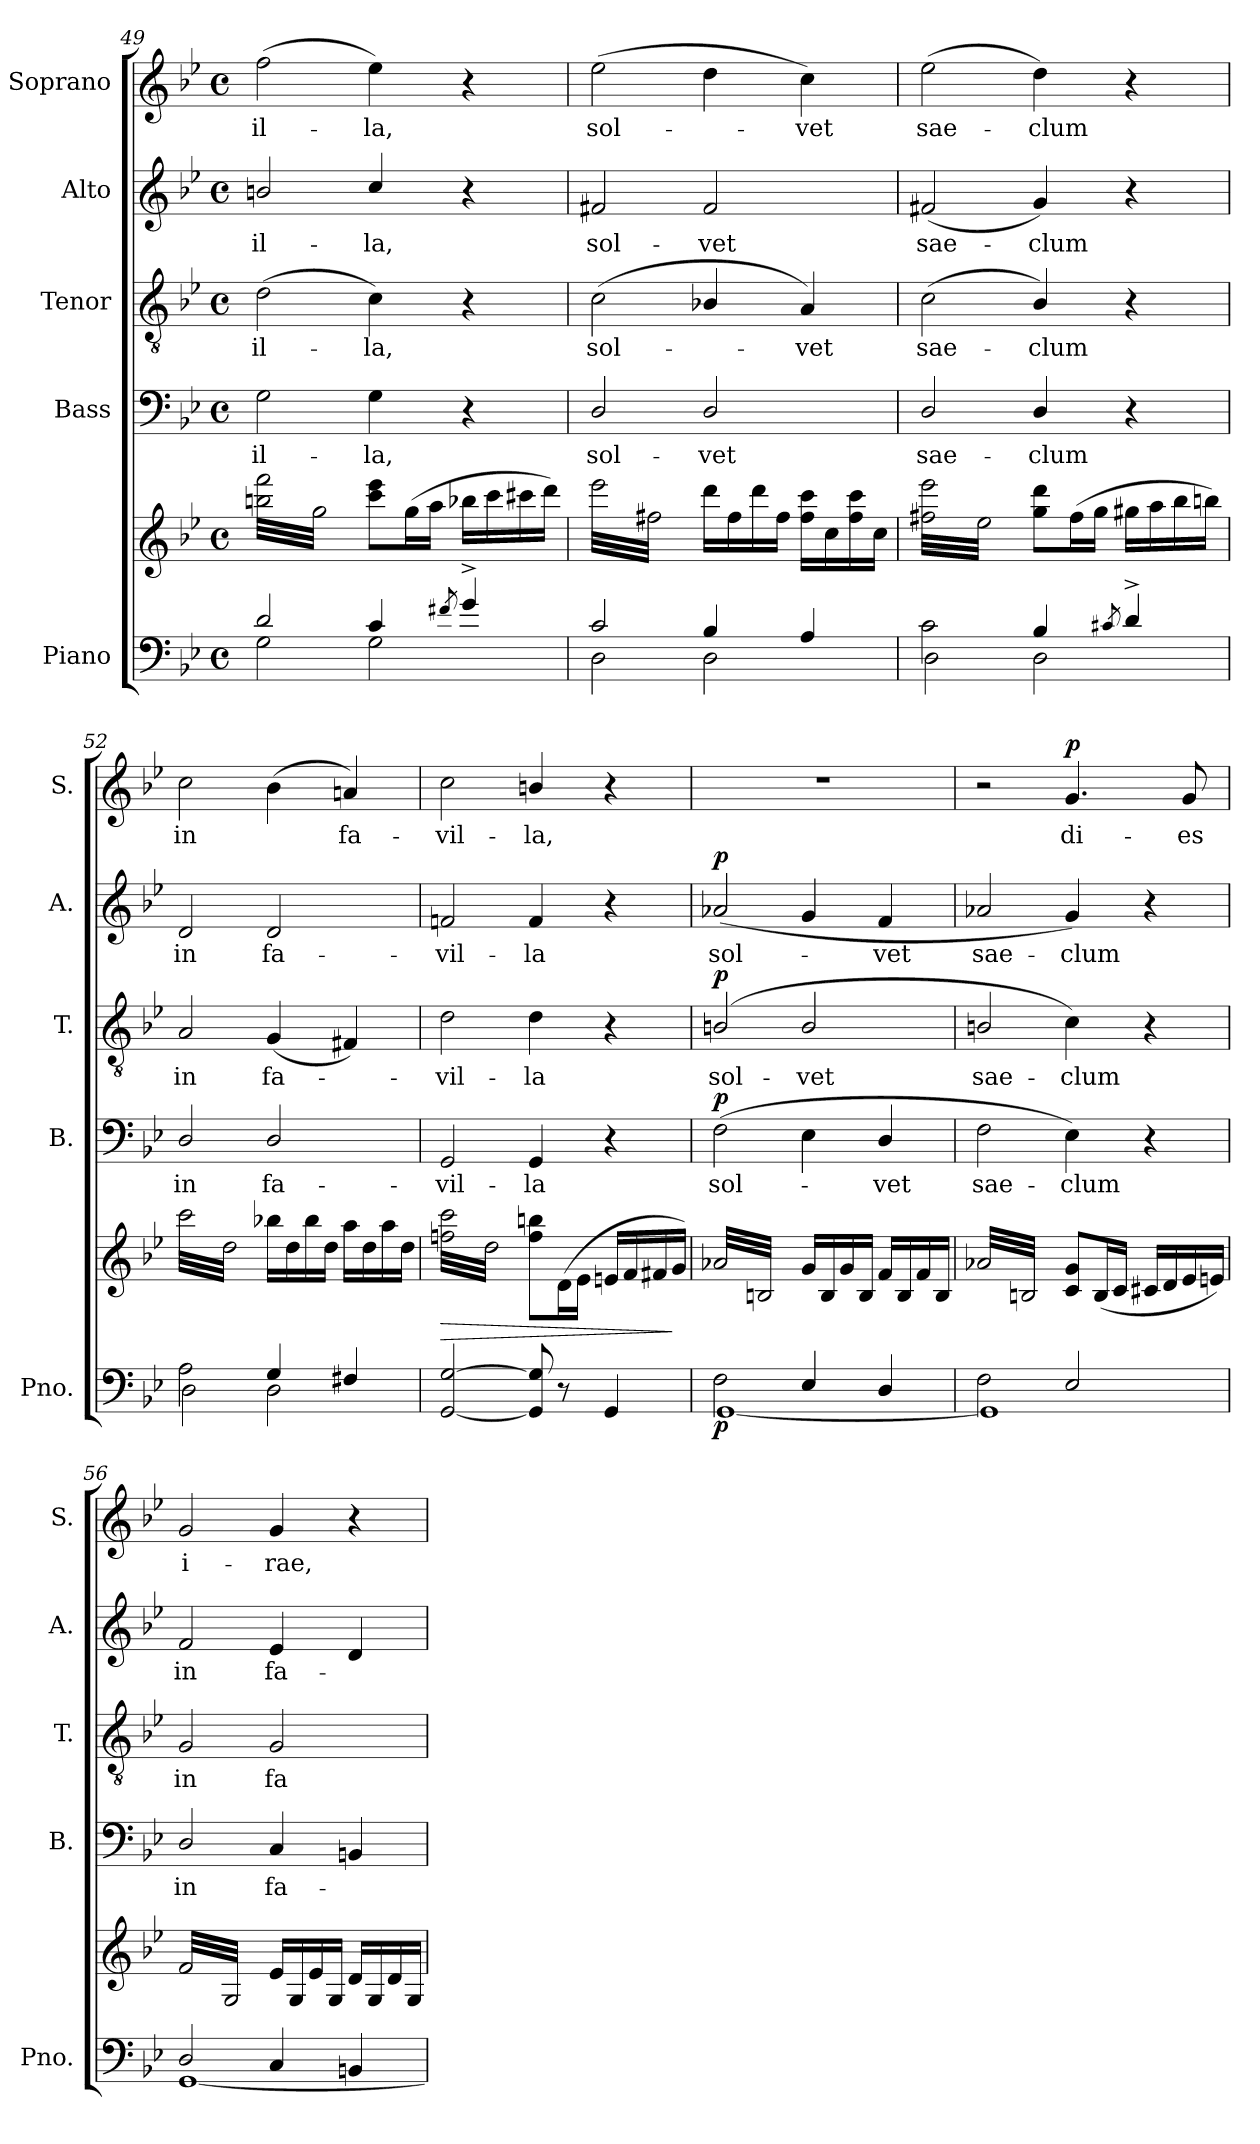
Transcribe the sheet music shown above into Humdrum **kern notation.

**kern	**kern	**dynam	**kern	**text	**dynam	**kern	**text	**dynam	**kern	**text	**dynam	**kern	**text	**dynam
*part5	*part5	*part5	*part4	*part4	*part4	*part3	*part3	*part3	*part2	*part2	*part2	*part1	*part1	*part1
*staff6	*staff5	*staff5/6	*staff4	*staff4	*staff4	*staff3	*staff3	*staff3	*staff2	*staff2	*staff2	*staff1	*staff1	*staff1
*I"Piano	*	*	*I"Bass	*	*	*I"Tenor	*	*	*I"Alto	*	*	*I"Soprano	*	*
*I'Pno.	*	*	*I'B.	*	*	*I'T.	*	*	*I'A.	*	*	*I'S.	*	*
!!LO:LB:g=z
*clefF4	*clefG2	*	*clefF4	*	*	*clefGv2	*	*	*clefG2	*	*	*clefG2	*	*
*	*	*	*	*	*	*ITrd7c12	*	*	*	*	*	*	*	*
*k[b-e-]	*k[b-e-]	*	*k[b-e-]	*	*	*k[b-e-]	*	*	*k[b-e-]	*	*	*k[b-e-]	*	*
*B-:	*B-:	*	*B-:	*	*	*B-:	*	*	*B-:	*	*	*B-:	*	*
*M4/4	*M4/4	*	*M4/4	*	*	*M4/4	*	*	*M4/4	*	*	*M4/4	*	*
*met(c)	*met(c)	*	*met(c)	*	*	*met(c)	*	*	*met(c)	*	*	*met(c)	*	*
=49	=49	=49	=49	=49	=49	=49	=49	=49	=49	=49	=49	=49	=49	=49
*^	*	*	*	*	*	*	*	*	*	*	*	*	*	*
!	!	!	!	!	!LO:LY:b	!	!	!LO:LY:b	!	!	!LO:LY:b	!	!	!LO:LY:b	!
*	*	*tremolo	*	*	*	*	*	*	*	*	*	*	*	*	*
2d/	2G\	32bbn\ 32fff\LLL	.	2G\	il-	.	(>2D\	il-	.	2bn/	il-	.	(>2ff\	il-	.
.	.	32gg\	.	.	.	.	.	.	.	.	.	.	.	.	.
.	.	32bbn\ 32fff\	.	.	.	.	.	.	.	.	.	.	.	.	.
.	.	32gg\	.	.	.	.	.	.	.	.	.	.	.	.	.
.	.	32bbn\ 32fff\	.	.	.	.	.	.	.	.	.	.	.	.	.
.	.	32gg\	.	.	.	.	.	.	.	.	.	.	.	.	.
.	.	32bbn\ 32fff\	.	.	.	.	.	.	.	.	.	.	.	.	.
.	.	32gg\	.	.	.	.	.	.	.	.	.	.	.	.	.
.	.	32bbn\ 32fff\	.	.	.	.	.	.	.	.	.	.	.	.	.
.	.	32gg\	.	.	.	.	.	.	.	.	.	.	.	.	.
.	.	32bbn\ 32fff\	.	.	.	.	.	.	.	.	.	.	.	.	.
.	.	32gg\	.	.	.	.	.	.	.	.	.	.	.	.	.
.	.	32bbn\ 32fff\	.	.	.	.	.	.	.	.	.	.	.	.	.
.	.	32gg\	.	.	.	.	.	.	.	.	.	.	.	.	.
.	.	32bbn\ 32fff\	.	.	.	.	.	.	.	.	.	.	.	.	.
.	.	32gg\JJJ	.	.	.	.	.	.	.	.	.	.	.	.	.
*	*	*Xtremolo	*	*	*	*	*	*	*	*	*	*	*	*	*
!	!	!	!	!	!LO:LY:b	!	!	!LO:LY:b	!	!	!LO:LY:b	!	!	!LO:LY:b	!
4c/	2G\	8ccc\ 8eee-\L	.	4G\	-la,	.	4C\)	-la,	.	4cc/	-la,	.	4ee-\)	-la,	.
.	.	.	.	.	.	.	.	.	.	.	.	.	.	.	.
.	.	.	.	.	.	.	.	.	.	.	.	.	.	.	.
.	.	.	.	.	.	.	.	.	.	.	.	.	.	.	.
.	.	(>16gg\L	.	.	.	.	.	.	.	.	.	.	.	.	.
.	.	.	.	.	.	.	.	.	.	.	.	.	.	.	.
.	.	16aa\JJ	.	.	.	.	.	.	.	.	.	.	.	.	.
.	.	.	.	.	.	.	.	.	.	.	.	.	.	.	.
8qf#X/	.	.	.	.	.	.	.	.	.	.	.	.	.	.	.
4g^/	.	16bb-X\LL	.	4r	.	.	4r	.	.	4r	.	.	4r	.	.
.	.	16ccc\	.	.	.	.	.	.	.	.	.	.	.	.	.
.	.	16ccc#X\	.	.	.	.	.	.	.	.	.	.	.	.	.
.	.	16ddd\JJ)	.	.	.	.	.	.	.	.	.	.	.	.	.
!!LO:PB:g=z
=50	=50	=50	=50	=50	=50	=50	=50	=50	=50	=50	=50	=50	=50	=50	=50
!	!	!	!	!	!LO:LY:b	!	!	!LO:LY:b	!	!	!LO:LY:b	!	!	!LO:LY:b	!
*	*	*tremolo	*	*	*	*	*	*	*	*	*	*	*	*	*
2c/	2D\	32eee-\LLL	.	2D/	sol-	.	(>2C\	sol-	.	2f#X/	sol-	.	(>2ee-\	sol-	.
.	.	32ff#X\	.	.	.	.	.	.	.	.	.	.	.	.	.
.	.	32eee-\	.	.	.	.	.	.	.	.	.	.	.	.	.
.	.	32ff#X\	.	.	.	.	.	.	.	.	.	.	.	.	.
.	.	32eee-\	.	.	.	.	.	.	.	.	.	.	.	.	.
.	.	32ff#X\	.	.	.	.	.	.	.	.	.	.	.	.	.
.	.	32eee-\	.	.	.	.	.	.	.	.	.	.	.	.	.
.	.	32ff#X\	.	.	.	.	.	.	.	.	.	.	.	.	.
.	.	32eee-\	.	.	.	.	.	.	.	.	.	.	.	.	.
.	.	32ff#X\	.	.	.	.	.	.	.	.	.	.	.	.	.
.	.	32eee-\	.	.	.	.	.	.	.	.	.	.	.	.	.
.	.	32ff#X\	.	.	.	.	.	.	.	.	.	.	.	.	.
.	.	32eee-\	.	.	.	.	.	.	.	.	.	.	.	.	.
.	.	32ff#X\	.	.	.	.	.	.	.	.	.	.	.	.	.
.	.	32eee-\	.	.	.	.	.	.	.	.	.	.	.	.	.
.	.	32ff#X\JJJ	.	.	.	.	.	.	.	.	.	.	.	.	.
*	*	*Xtremolo	*	*	*	*	*	*	*	*	*	*	*	*	*
!	!	!	!	!	!LO:LY:b	!	!	!	!	!	!LO:LY:b	!	!	!	!
4B-/	2D\	16ddd\LL	.	2D/	-vet	.	4BB-X/	.	.	2f#/	-vet	.	4dd\	.	.
.	.	.	.	.	.	.	.	.	.	.	.	.	.	.	.
.	.	16ff#\	.	.	.	.	.	.	.	.	.	.	.	.	.
.	.	.	.	.	.	.	.	.	.	.	.	.	.	.	.
.	.	16ddd\	.	.	.	.	.	.	.	.	.	.	.	.	.
.	.	.	.	.	.	.	.	.	.	.	.	.	.	.	.
.	.	16ff#\JJ	.	.	.	.	.	.	.	.	.	.	.	.	.
.	.	.	.	.	.	.	.	.	.	.	.	.	.	.	.
!	!	!	!	!	!	!	!	!LO:LY:b	!	!	!	!	!	!LO:LY:b	!
4A/	.	16ff#\ 16ccc\LL	.	.	.	.	4AA/)	-vet	.	.	.	.	4cc\)	-vet	.
.	.	16cc\	.	.	.	.	.	.	.	.	.	.	.	.	.
.	.	16ff#\ 16ccc\	.	.	.	.	.	.	.	.	.	.	.	.	.
.	.	16cc\JJ	.	.	.	.	.	.	.	.	.	.	.	.	.
=51	=51	=51	=51	=51	=51	=51	=51	=51	=51	=51	=51	=51	=51	=51	=51
!	!	!	!	!	!LO:LY:b	!	!	!LO:LY:b	!	!	!LO:LY:b	!	!	!LO:LY:b	!
*	*	*tremolo	*	*	*	*	*	*	*	*	*	*	*	*	*
2c\	2D\	32ff#X\ 32eee-\LLL	.	2D/	sae-	.	(>2C\	sae-	.	(<2f#X/	sae-	.	(>2ee-\	sae-	.
.	.	32ee-\	.	.	.	.	.	.	.	.	.	.	.	.	.
.	.	32ff#X\ 32eee-\	.	.	.	.	.	.	.	.	.	.	.	.	.
.	.	32ee-\	.	.	.	.	.	.	.	.	.	.	.	.	.
.	.	32ff#X\ 32eee-\	.	.	.	.	.	.	.	.	.	.	.	.	.
.	.	32ee-\	.	.	.	.	.	.	.	.	.	.	.	.	.
.	.	32ff#X\ 32eee-\	.	.	.	.	.	.	.	.	.	.	.	.	.
.	.	32ee-\	.	.	.	.	.	.	.	.	.	.	.	.	.
.	.	32ff#X\ 32eee-\	.	.	.	.	.	.	.	.	.	.	.	.	.
.	.	32ee-\	.	.	.	.	.	.	.	.	.	.	.	.	.
.	.	32ff#X\ 32eee-\	.	.	.	.	.	.	.	.	.	.	.	.	.
.	.	32ee-\	.	.	.	.	.	.	.	.	.	.	.	.	.
.	.	32ff#X\ 32eee-\	.	.	.	.	.	.	.	.	.	.	.	.	.
.	.	32ee-\	.	.	.	.	.	.	.	.	.	.	.	.	.
.	.	32ff#X\ 32eee-\	.	.	.	.	.	.	.	.	.	.	.	.	.
.	.	32ee-\JJJ	.	.	.	.	.	.	.	.	.	.	.	.	.
*	*	*Xtremolo	*	*	*	*	*	*	*	*	*	*	*	*	*
!	!	!	!	!	!LO:LY:b	!	!	!LO:LY:b	!	!	!LO:LY:b	!	!	!LO:LY:b	!
4B-/	2D\	8gg\ 8ddd\L	.	4D/	-clum	.	4BB-/)	-clum	.	4g/)	-clum	.	4dd\)	-clum	.
.	.	.	.	.	.	.	.	.	.	.	.	.	.	.	.
.	.	.	.	.	.	.	.	.	.	.	.	.	.	.	.
.	.	.	.	.	.	.	.	.	.	.	.	.	.	.	.
.	.	(>16ff#\L	.	.	.	.	.	.	.	.	.	.	.	.	.
.	.	.	.	.	.	.	.	.	.	.	.	.	.	.	.
.	.	16gg\JJ	.	.	.	.	.	.	.	.	.	.	.	.	.
.	.	.	.	.	.	.	.	.	.	.	.	.	.	.	.
8qc#X/	.	.	.	.	.	.	.	.	.	.	.	.	.	.	.
4d^/	.	16gg#X\LL	.	4r	.	.	4r	.	.	4r	.	.	4r	.	.
.	.	16aa\	.	.	.	.	.	.	.	.	.	.	.	.	.
.	.	16bb-\	.	.	.	.	.	.	.	.	.	.	.	.	.
.	.	16bbn\JJ)	.	.	.	.	.	.	.	.	.	.	.	.	.
=52	=52	=52	=52	=52	=52	=52	=52	=52	=52	=52	=52	=52	=52	=52	=52
!	!	!	!	!	!LO:LY:b	!	!	!LO:LY:b	!	!	!LO:LY:b	!	!	!LO:LY:b	!
*	*	*tremolo	*	*	*	*	*	*	*	*	*	*	*	*	*
2A\	2D\	32ccc\LLL	.	2D/	in	.	2AA/	in	.	2d/	in	.	2cc\	in	.
.	.	32dd\	.	.	.	.	.	.	.	.	.	.	.	.	.
.	.	32ccc\	.	.	.	.	.	.	.	.	.	.	.	.	.
.	.	32dd\	.	.	.	.	.	.	.	.	.	.	.	.	.
.	.	32ccc\	.	.	.	.	.	.	.	.	.	.	.	.	.
.	.	32dd\	.	.	.	.	.	.	.	.	.	.	.	.	.
.	.	32ccc\	.	.	.	.	.	.	.	.	.	.	.	.	.
.	.	32dd\	.	.	.	.	.	.	.	.	.	.	.	.	.
.	.	32ccc\	.	.	.	.	.	.	.	.	.	.	.	.	.
.	.	32dd\	.	.	.	.	.	.	.	.	.	.	.	.	.
.	.	32ccc\	.	.	.	.	.	.	.	.	.	.	.	.	.
.	.	32dd\	.	.	.	.	.	.	.	.	.	.	.	.	.
.	.	32ccc\	.	.	.	.	.	.	.	.	.	.	.	.	.
.	.	32dd\	.	.	.	.	.	.	.	.	.	.	.	.	.
.	.	32ccc\	.	.	.	.	.	.	.	.	.	.	.	.	.
.	.	32dd\JJJ	.	.	.	.	.	.	.	.	.	.	.	.	.
*	*	*Xtremolo	*	*	*	*	*	*	*	*	*	*	*	*	*
!	!	!	!	!	!LO:LY:b	!	!	!LO:LY:b	!	!	!LO:LY:b	!	!	!	!
4G/	2D\	16bb-X\LL	.	2D/	fa-	.	(<4GG/	fa-	.	2d/	fa-	.	(>4b-\	.	.
.	.	.	.	.	.	.	.	.	.	.	.	.	.	.	.
.	.	16dd\	.	.	.	.	.	.	.	.	.	.	.	.	.
.	.	.	.	.	.	.	.	.	.	.	.	.	.	.	.
.	.	16bb-\	.	.	.	.	.	.	.	.	.	.	.	.	.
.	.	.	.	.	.	.	.	.	.	.	.	.	.	.	.
.	.	16dd\JJ	.	.	.	.	.	.	.	.	.	.	.	.	.
.	.	.	.	.	.	.	.	.	.	.	.	.	.	.	.
!	!	!	!	!	!	!	!	!	!	!	!	!	!	!LO:LY:b	!
4F#X/	.	16aa\LL	.	.	.	.	4FF#X/)	.	.	.	.	.	4an/)	fa-	.
.	.	16dd\	.	.	.	.	.	.	.	.	.	.	.	.	.
.	.	16aa\	.	.	.	.	.	.	.	.	.	.	.	.	.
.	.	16dd\JJ	.	.	.	.	.	.	.	.	.	.	.	.	.
*v	*v	*	*	*	*	*	*	*	*	*	*	*	*	*	*
=53	=53	=53	=53	=53	=53	=53	=53	=53	=53	=53	=53	=53	=53	=53
!	!	!LO:HP:b	!	!LO:LY:b	!	!	!LO:LY:b	!	!	!LO:LY:b	!	!	!LO:LY:b	!
*	*tremolo	*	*	*	*	*	*	*	*	*	*	*	*	*
[2GG/ [2G/	32ffn\ 32ccc\LLL	>	2GG/	-vil-	.	2D\	-vil-	.	2fn/	-vil-	.	2cc\	-vil-	.
.	32dd\	.	.	.	.	.	.	.	.	.	.	.	.	.
.	32ffn\ 32ccc\	.	.	.	.	.	.	.	.	.	.	.	.	.
.	32dd\	.	.	.	.	.	.	.	.	.	.	.	.	.
.	32ffn\ 32ccc\	.	.	.	.	.	.	.	.	.	.	.	.	.
.	32dd\	.	.	.	.	.	.	.	.	.	.	.	.	.
.	32ffn\ 32ccc\	.	.	.	.	.	.	.	.	.	.	.	.	.
.	32dd\	.	.	.	.	.	.	.	.	.	.	.	.	.
.	32ffn\ 32ccc\	.	.	.	.	.	.	.	.	.	.	.	.	.
.	32dd\	.	.	.	.	.	.	.	.	.	.	.	.	.
.	32ffn\ 32ccc\	.	.	.	.	.	.	.	.	.	.	.	.	.
.	32dd\	.	.	.	.	.	.	.	.	.	.	.	.	.
.	32ffn\ 32ccc\	.	.	.	.	.	.	.	.	.	.	.	.	.
.	32dd\	.	.	.	.	.	.	.	.	.	.	.	.	.
.	32ffn\ 32ccc\	.	.	.	.	.	.	.	.	.	.	.	.	.
.	32dd\JJJ	.	.	.	.	.	.	.	.	.	.	.	.	.
*	*Xtremolo	*	*	*	*	*	*	*	*	*	*	*	*	*
!	!	!	!	!LO:LY:b	!	!	!LO:LY:b	!	!	!LO:LY:b	!	!	!LO:LY:b	!
8GG/] 8G/]	8ff\ 8bbn\L	.	4GG/	-la	.	4D\	-la	.	4f/	-la	.	4bn/	-la,	.
.	.	.	.	.	.	.	.	.	.	.	.	.	.	.
.	.	.	.	.	.	.	.	.	.	.	.	.	.	.
.	.	.	.	.	.	.	.	.	.	.	.	.	.	.
8r	(>16d\L	.	.	.	.	.	.	.	.	.	.	.	.	.
.	.	.	.	.	.	.	.	.	.	.	.	.	.	.
.	16e-\JJ	.	.	.	.	.	.	.	.	.	.	.	.	.
.	.	.	.	.	.	.	.	.	.	.	.	.	.	.
4GG/	16en/LL	.	4r	.	.	4r	.	.	4r	.	.	4r	.	.
.	16f/	.	.	.	.	.	.	.	.	.	.	.	.	.
.	16f#X/	.	.	.	.	.	.	.	.	.	.	.	.	.
.	16g/JJ)	]	.	.	.	.	.	.	.	.	.	.	.	.
!!LO:PB:g=z
=54	=54	=54	=54	=54	=54	=54	=54	=54	=54	=54	=54	=54	=54	=54
*^	*	*	*	*	*	*	*	*	*	*	*	*	*	*
!	!	!	!LO:DY:b=2	!	!LO:LY:b	!LO:DY:b	!	!LO:LY:b	!LO:DY:b	!	!LO:LY:b	!LO:DY:b	!	!	!
*	*	*tremolo	*	*	*	*	*	*	*	*	*	*	*	*	*
2F\	[1GG	32a-X/LLL	p	(>2F\	sol-	p	(>2BBn/	sol-	p	(>2a-X/	sol-	p	1r	.	.
.	.	32Bn/	.	.	.	.	.	.	.	.	.	.	.	.	.
.	.	32a-X/	.	.	.	.	.	.	.	.	.	.	.	.	.
.	.	32Bn/	.	.	.	.	.	.	.	.	.	.	.	.	.
.	.	32a-X/	.	.	.	.	.	.	.	.	.	.	.	.	.
.	.	32Bn/	.	.	.	.	.	.	.	.	.	.	.	.	.
.	.	32a-X/	.	.	.	.	.	.	.	.	.	.	.	.	.
.	.	32Bn/	.	.	.	.	.	.	.	.	.	.	.	.	.
.	.	32a-X/	.	.	.	.	.	.	.	.	.	.	.	.	.
.	.	32Bn/	.	.	.	.	.	.	.	.	.	.	.	.	.
.	.	32a-X/	.	.	.	.	.	.	.	.	.	.	.	.	.
.	.	32Bn/	.	.	.	.	.	.	.	.	.	.	.	.	.
.	.	32a-X/	.	.	.	.	.	.	.	.	.	.	.	.	.
.	.	32Bn/	.	.	.	.	.	.	.	.	.	.	.	.	.
.	.	32a-X/	.	.	.	.	.	.	.	.	.	.	.	.	.
.	.	32Bn/JJJ	.	.	.	.	.	.	.	.	.	.	.	.	.
*	*	*Xtremolo	*	*	*	*	*	*	*	*	*	*	*	*	*
!	!	!	!	!	!	!	!	!LO:LY:b	!	!	!	!	!	!	!
4E-/	.	16g/LL	.	4E-\	.	.	2BB/	-vet	.	4g/	.	.	.	.	.
.	.	.	.	.	.	.	.	.	.	.	.	.	.	.	.
.	.	16B/	.	.	.	.	.	.	.	.	.	.	.	.	.
.	.	.	.	.	.	.	.	.	.	.	.	.	.	.	.
.	.	16g/	.	.	.	.	.	.	.	.	.	.	.	.	.
.	.	.	.	.	.	.	.	.	.	.	.	.	.	.	.
.	.	16B/JJ	.	.	.	.	.	.	.	.	.	.	.	.	.
.	.	.	.	.	.	.	.	.	.	.	.	.	.	.	.
!	!	!	!	!	!LO:LY:b	!	!	!	!	!	!LO:LY:b	!	!	!	!
4D/	.	16f/LL	.	4D/	-vet	.	.	.	.	4f/	-vet	.	.	.	.
.	.	16B/	.	.	.	.	.	.	.	.	.	.	.	.	.
.	.	16f/	.	.	.	.	.	.	.	.	.	.	.	.	.
.	.	16B/JJ	.	.	.	.	.	.	.	.	.	.	.	.	.
=55	=55	=55	=55	=55	=55	=55	=55	=55	=55	=55	=55	=55	=55	=55	=55
!	!	!	!	!	!LO:LY:b	!	!	!LO:LY:b	!	!	!LO:LY:b	!	!	!	!
*	*	*tremolo	*	*	*	*	*	*	*	*	*	*	*	*	*
2F\	1GG]	32a-X/LLL	.	2F\	sae-	.	2BBn/	sae-	.	2a-X/	sae-	.	2r	.	.
.	.	32Bn/	.	.	.	.	.	.	.	.	.	.	.	.	.
.	.	32a-X/	.	.	.	.	.	.	.	.	.	.	.	.	.
.	.	32Bn/	.	.	.	.	.	.	.	.	.	.	.	.	.
.	.	32a-X/	.	.	.	.	.	.	.	.	.	.	.	.	.
.	.	32Bn/	.	.	.	.	.	.	.	.	.	.	.	.	.
.	.	32a-X/	.	.	.	.	.	.	.	.	.	.	.	.	.
.	.	32Bn/	.	.	.	.	.	.	.	.	.	.	.	.	.
.	.	32a-X/	.	.	.	.	.	.	.	.	.	.	.	.	.
.	.	32Bn/	.	.	.	.	.	.	.	.	.	.	.	.	.
.	.	32a-X/	.	.	.	.	.	.	.	.	.	.	.	.	.
.	.	32Bn/	.	.	.	.	.	.	.	.	.	.	.	.	.
.	.	32a-X/	.	.	.	.	.	.	.	.	.	.	.	.	.
.	.	32Bn/	.	.	.	.	.	.	.	.	.	.	.	.	.
.	.	32a-X/	.	.	.	.	.	.	.	.	.	.	.	.	.
.	.	32Bn/JJJ	.	.	.	.	.	.	.	.	.	.	.	.	.
*	*	*Xtremolo	*	*	*	*	*	*	*	*	*	*	*	*	*
!	!	!	!	!	!LO:LY:b	!	!	!LO:LY:b	!	!	!LO:LY:b	!	!	!LO:LY:b	!LO:DY:b
2E-/	.	8c/ 8g/L	.	4E-\)	-clum	.	4C\)	-clum	.	4g/)	-clum	.	4.g/	di-	p
.	.	.	.	.	.	.	.	.	.	.	.	.	.	.	.
.	.	.	.	.	.	.	.	.	.	.	.	.	.	.	.
.	.	.	.	.	.	.	.	.	.	.	.	.	.	.	.
.	.	(<16B/L	.	.	.	.	.	.	.	.	.	.	.	.	.
.	.	.	.	.	.	.	.	.	.	.	.	.	.	.	.
.	.	16c/JJ	.	.	.	.	.	.	.	.	.	.	.	.	.
.	.	.	.	.	.	.	.	.	.	.	.	.	.	.	.
.	.	16c#X/LL	.	4r	.	.	4r	.	.	4r	.	.	.	.	.
.	.	16d/	.	.	.	.	.	.	.	.	.	.	.	.	.
!	!	!	!	!	!	!	!	!	!	!	!	!	!	!LO:LY:b	!
.	.	16e-/	.	.	.	.	.	.	.	.	.	.	8g/	-es	.
.	.	16en/JJ)	.	.	.	.	.	.	.	.	.	.	.	.	.
=56	=56	=56	=56	=56	=56	=56	=56	=56	=56	=56	=56	=56	=56	=56	=56
!	!	!	!	!	!LO:LY:b	!	!	!LO:LY:b	!	!	!LO:LY:b	!	!	!LO:LY:b	!
*	*	*tremolo	*	*	*	*	*	*	*	*	*	*	*	*	*
2D/	[1GG	32f/LLL	.	2D/	in	.	2GG/	in	.	2f/	in	.	2g/	i-	.
.	.	32G/	.	.	.	.	.	.	.	.	.	.	.	.	.
.	.	32f/	.	.	.	.	.	.	.	.	.	.	.	.	.
.	.	32G/	.	.	.	.	.	.	.	.	.	.	.	.	.
.	.	32f/	.	.	.	.	.	.	.	.	.	.	.	.	.
.	.	32G/	.	.	.	.	.	.	.	.	.	.	.	.	.
.	.	32f/	.	.	.	.	.	.	.	.	.	.	.	.	.
.	.	32G/	.	.	.	.	.	.	.	.	.	.	.	.	.
.	.	32f/	.	.	.	.	.	.	.	.	.	.	.	.	.
.	.	32G/	.	.	.	.	.	.	.	.	.	.	.	.	.
.	.	32f/	.	.	.	.	.	.	.	.	.	.	.	.	.
.	.	32G/	.	.	.	.	.	.	.	.	.	.	.	.	.
.	.	32f/	.	.	.	.	.	.	.	.	.	.	.	.	.
.	.	32G/	.	.	.	.	.	.	.	.	.	.	.	.	.
.	.	32f/	.	.	.	.	.	.	.	.	.	.	.	.	.
.	.	32G/JJJ	.	.	.	.	.	.	.	.	.	.	.	.	.
*	*	*Xtremolo	*	*	*	*	*	*	*	*	*	*	*	*	*
!	!	!	!	!	!LO:LY:b	!	!	!LO:LY:b	!	!	!LO:LY:b	!	!	!LO:LY:b	!
4C/	.	16e-/LL	.	4C/	fa-	.	2GG/	fa-	.	4e-/	fa-	.	4g/	-rae,	.
.	.	.	.	.	.	.	.	.	.	.	.	.	.	.	.
.	.	16G/	.	.	.	.	.	.	.	.	.	.	.	.	.
.	.	.	.	.	.	.	.	.	.	.	.	.	.	.	.
.	.	16e-/	.	.	.	.	.	.	.	.	.	.	.	.	.
.	.	.	.	.	.	.	.	.	.	.	.	.	.	.	.
.	.	16G/JJ	.	.	.	.	.	.	.	.	.	.	.	.	.
.	.	.	.	.	.	.	.	.	.	.	.	.	.	.	.
4BBn/	.	16d/LL	.	4BBn/	.	.	.	.	.	4d/	.	.	4r	.	.
.	.	16G/	.	.	.	.	.	.	.	.	.	.	.	.	.
.	.	16d/	.	.	.	.	.	.	.	.	.	.	.	.	.
.	.	16G/JJ	.	.	.	.	.	.	.	.	.	.	.	.	.
*v	*v	*	*	*	*	*	*	*	*	*	*	*	*	*	*
=	=	=	=	=	=	=	=	=	=	=	=	=	=	=
*-	*-	*-	*-	*-	*-	*-	*-	*-	*-	*-	*-	*-	*-	*-
